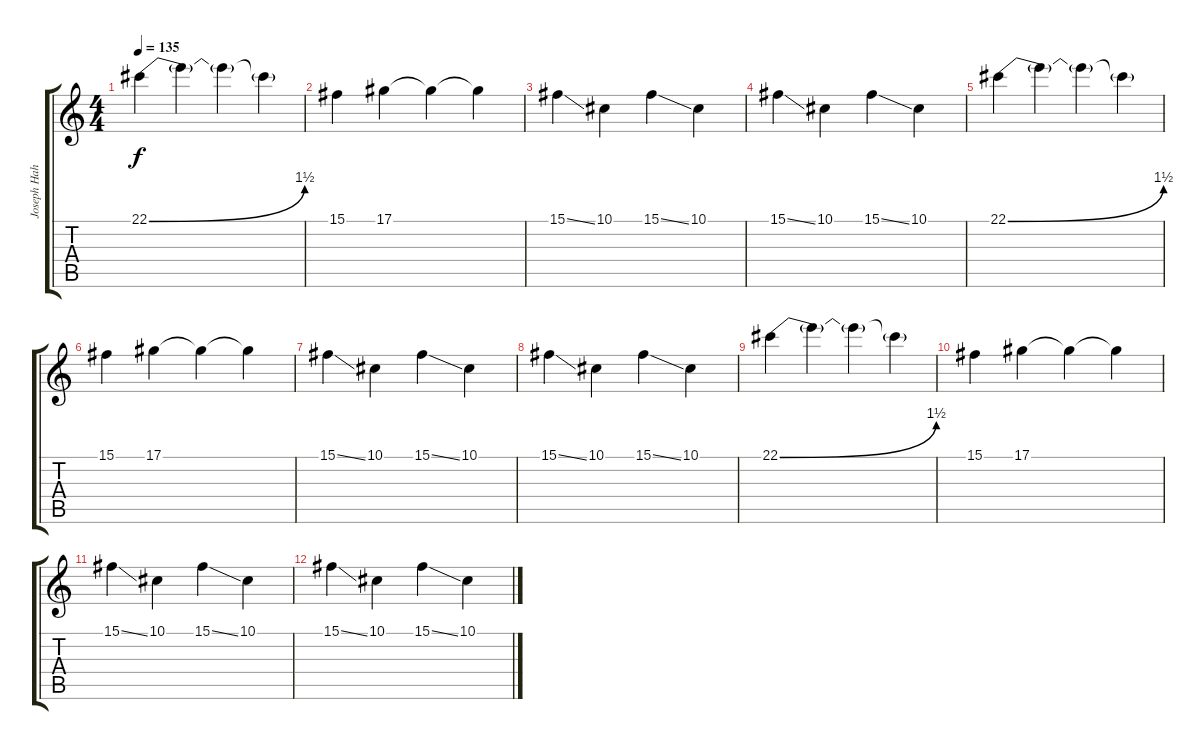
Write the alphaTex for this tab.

\track ("Joseph Hahn (Sampler)" "Joseph Hah") {instrument lead6voice}
\staff {score tabs}
\tuning (Eb4 Bb3 Gb3 Db3 Ab2 Db2) {hide}
\ts (4 4)
\tempo 135
\clef g2
\ks c
22.1{be (bend 0 0 60 6)}.4{dy f} 22.1{t}.4 22.1{t}.4 22.1{t}.4 |
15.1.4 17.1.4 17.1{t}.4 17.1{t}.4 |
15.1{ss}.4 10.1.4 15.1{ss}.4 10.1.4 |
15.1{ss}.4 10.1.4 15.1{ss}.4 10.1.4 |
22.1{be (bend 0 0 60 6)}.4 22.1{t}.4 22.1{t}.4 22.1{t}.4 |
15.1.4 17.1.4 17.1{t}.4 17.1{t}.4 |
15.1{ss}.4 10.1.4 15.1{ss}.4 10.1.4 |
15.1{ss}.4 10.1.4 15.1{ss}.4 10.1.4 |
22.1{be (bend 0 0 60 6)}.4 22.1{t}.4 22.1{t}.4 22.1{t}.4 |
15.1.4 17.1.4 17.1{t}.4 17.1{t}.4 |
15.1{ss}.4 10.1.4 15.1{ss}.4 10.1.4 |
15.1{ss}.4 10.1.4 15.1{ss}.4 10.1.4
